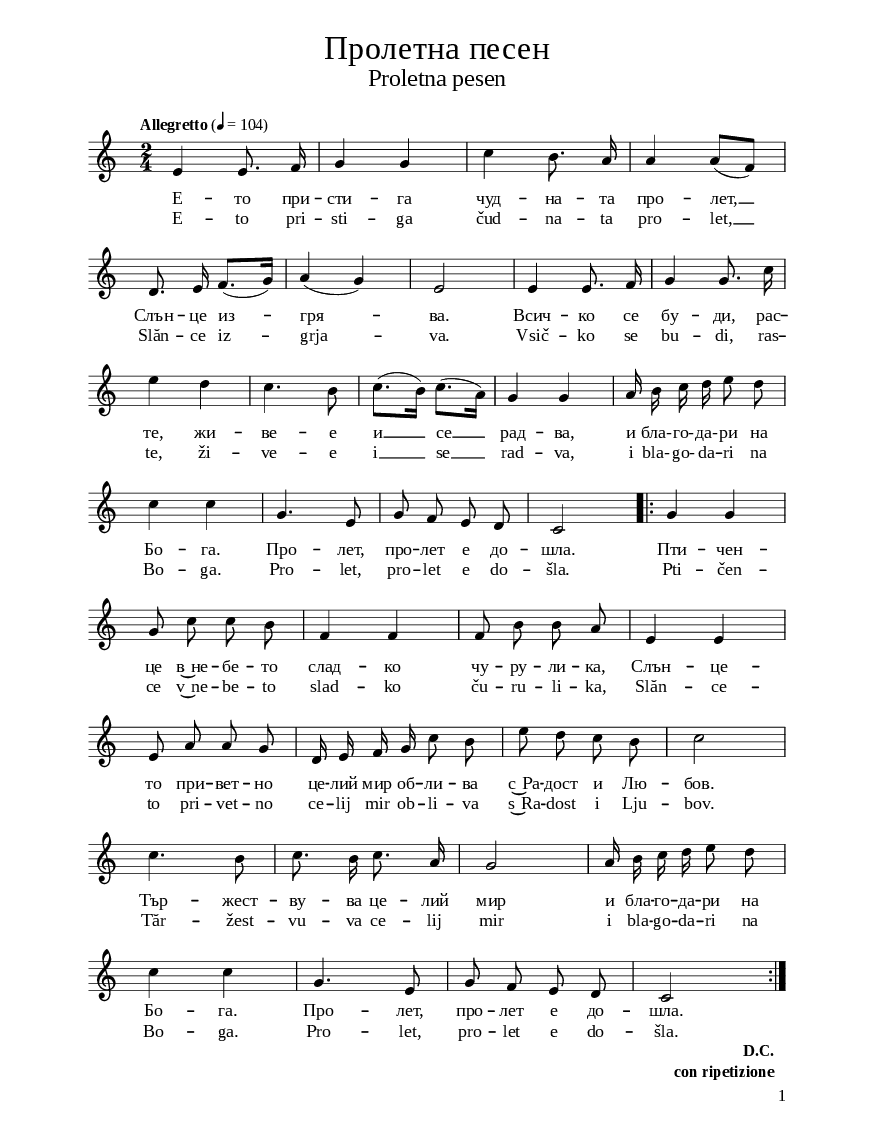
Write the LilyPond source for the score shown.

\version "2.24.1"

% include paper part and global functions
\include "include/globals.ily"

\bookpart {
  \label #'ref181
  \tocItem \markup "Пролетна песен – Proletna pesen"
  \include "include/bookpart-paper.ily"
  \score {
    \include "include/score-layout.ily"

    \new Voice \absolute {
      \clef treble
      \key c \major
      \time 2/4
      \tempoFunc "Allegretto" 4 "104"
      \autoBeamOff
      e'4  e'8.  f'16 | % 2
      g'4  g'4 | % 3
      c''4 b'8.  a'16 | % 4
      a'4  a'8 ( [  f'8 ) ] | \break % 5
      d'8.  e'16  f'8. ( [  g'16 ) ] | % 6
      a'4 (  g'4 ) | % 7
      e'2  | % 8
      e'4  e'8.  f'16 | % 9
      g'4  g'8. c''16 \break |
      e''4 d''4 | % 11
      c''4. b'8 | % 12
      c''8. ( [ b'16 ) ] c''8. ( [
      a'16 ) ] | % 13
      g'4  g'4 | % 14
      a'16 b'16 c''16 d''16
      e''8 d''8  | % 15
      c''4 c''4  | % 16
      g'4.  e'8 | % 17
      g'8  f'8  e'8  d'8 | % 18
      c'2
      \repeat volta 2 {
        | % 19
        g'4  g'4 \break |
        g'8 c''8 c''8 b'8 | % 21
        f'4  f'4 | % 22
        f'8 b'8 b'8  a'8 | % 23
        e'4  e'4 \break | % 24
        e'8  a'8  a'8  g'8 | % 25
        d'16  e'16  f'16  g'16
        c''8 b'8 | % 26
        e''8 d''8 c''8 b'8 | % 27
        c''2 \break | % 28
        c''4. b'8 | % 29
        c''8. b'16 c''8.  a'16 |
        g'2 | % 31
        a'16 b'16 c''16 d''16
        e''8 d''8 \break | % 32
        c''4 c''4 | % 33
        g'4.  e'8 | % 34
        g'8  f'8  e'8  d'8 | % 35
        c'2
      }
    }

    \addlyrics {
      Е
      -- то при -- сти -- га чуд -- на --
      та про -- лет, __  Слън -- це из
      -- гря -- ва. Всич -- ко се
      бу -- ди, рас -- те, жи -- ве -- е и __
      се __  рад -- ва, и "бла-" -- "го-" --
      "да-" -- ри на Бо -- га. Про -- лет,
      про -- лет е до -- шла. Пти -- чен
      -- це в~не -- бе -- то слад -- ко
      чу -- ру -- ли -- ка, Слън -- це -- то
      при -- вет -- но це -- лий мир об --
      ли -- ва с~Ра -- дост и Лю -- бов.
      Тър -- жест -- ву -- ва це -- лий
      мир и бла -- го -- да -- ри на Бо
      -- га. Про -- лет, про -- лет е до --
      шла.}
      \addlyrics {
        E
        -- to pri -- sti -- ga čud -- na --
        ta pro -- let, __  Slăn -- ce iz
        -- grja -- va. Vsič -- ko se
        bu -- di, ras -- te, ži -- ve -- e i __
        se __  rad -- va, i "bla-" -- "go-" --
        da -- ri na Bo -- ga. Pro -- let,
        pro -- let e do -- šla. Pti -- čen
        -- ce v~ne -- be -- to slad -- ko
        ču -- ru -- li -- ka, Slăn -- ce -- to
        pri -- vet -- no ce -- lij mir ob --
        li -- va s~Ra -- dost i Lju -- bov.
        Tăr -- žest -- vu -- va ce -- lij
        mir i bla -- go -- da -- ri na Bo
        -- ga. Pro -- let, pro -- let e do --
        šla.}

        \header {
          title = \titleFunc "Пролетна песен" "Proletna pesen"
        }

        \midi{}

      } % score

      \markup \dc-two "D.C.""con ripetizione"


      \pageBreak
      % include foreign translation(s) of the song
      \version "2.20.0"

\markup \fill-line { \fontsize #6 "Frühlingslied" }
\markup \null
\markup \null
\markup \fontsize #+2.5 {
  \hspace #10
  \override #'(baseline-skip . 2)

  \column {
    \line { " " }

 \line { " "Nun kommt der wundervolle Frühling; }

 \line { " "die Sonne geht auf, }

 \line { " "alles erwacht, gedeiht, lebt, }

 \line { " "und freut sich und dankt dem Herrn.}

 \line { " "Der Frühling, der Frühling ist da!}

 \line { " "Ein kleiner Vogel am Himmel zwitschert süß, }

 \line { " "die Sonne überströmt freundlich die ganze Welt mit Freude und Liebe.}

 \line { " "Die gesamte Schöpfung frohlockt und dankt dem Herrn! }

 \line { " "Der Frühling, der Frühling ist da!}

  }
}


    } % bookpart

    % Più mosso
    %
